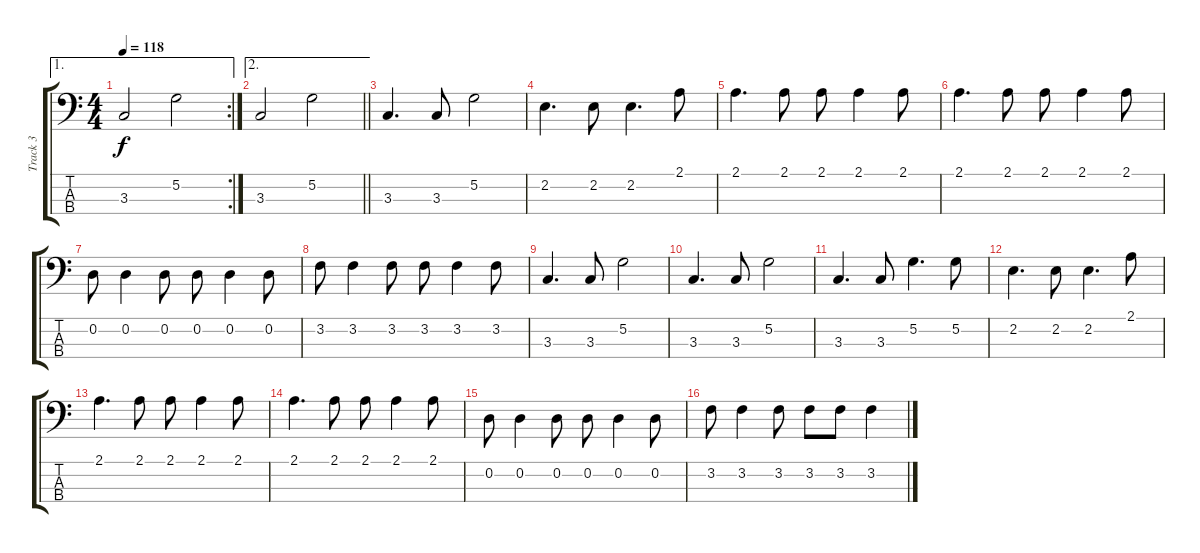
\track ("Track 3" "Track 3") {instrument electricbassfinger}
\staff {score tabs}
\tuning (G2 D2 A1 E1) {hide}
\ae 1
\rc 2
\ts (4 4)
\tempo 118
\clef f4
\ks c
3.3.2{dy f} 5.2.2 |
\ae 2
\barLineRight lightlight
3.3.2 5.2.2 |
3.3.4{d} 3.3.8 5.2.2 |
2.2.4{d} 2.2.8 2.2.4{d} 2.1.8 |
2.1.4{d} 2.1.8 2.1.8 2.1.4 2.1.8 |
2.1.4{d} 2.1.8 2.1.8 2.1.4 2.1.8 |
0.2.8 0.2.4 0.2.8 0.2.8 0.2.4 0.2.8 |
3.2.8 3.2.4 3.2.8 3.2.8 3.2.4 3.2.8 |
3.3.4{d} 3.3.8 5.2.2 |
3.3.4{d} 3.3.8 5.2.2 |
3.3.4{d} 3.3.8 5.2.4{d} 5.2.8 |
2.2.4{d} 2.2.8 2.2.4{d} 2.1.8 |
2.1.4{d} 2.1.8 2.1.8 2.1.4 2.1.8 |
2.1.4{d} 2.1.8 2.1.8 2.1.4 2.1.8 |
0.2.8 0.2.4 0.2.8 0.2.8 0.2.4 0.2.8 |
3.2.8 3.2.4 3.2.8 3.2.8 3.2.8 3.2.4
